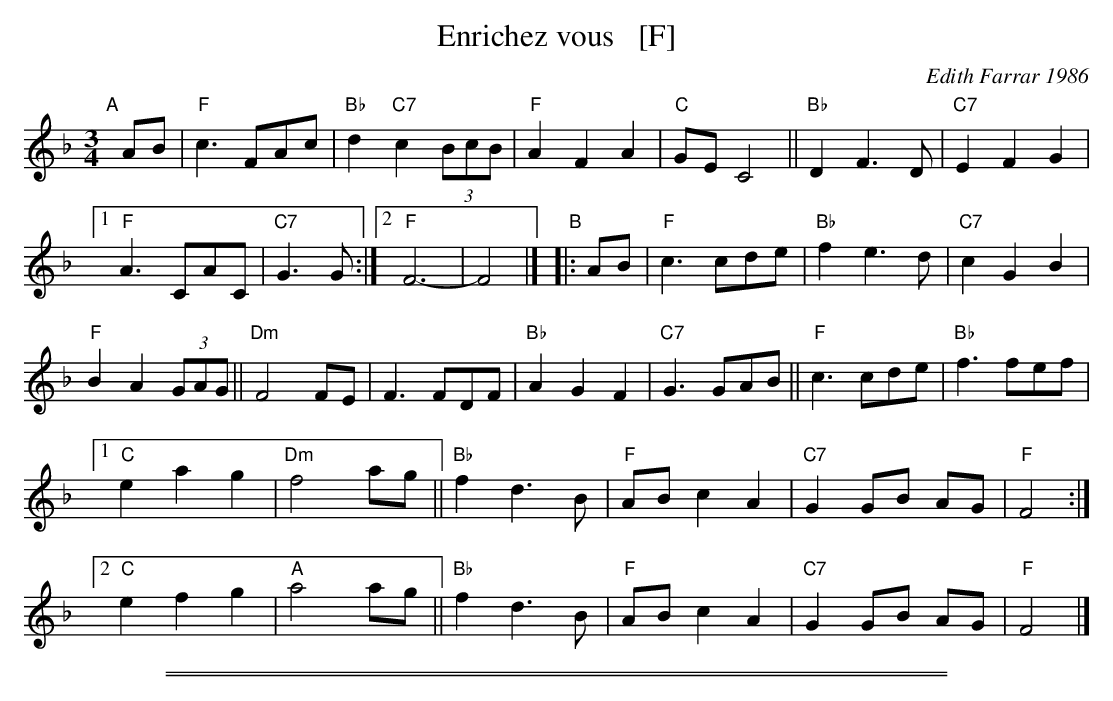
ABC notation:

X:1
T: Enrichez vous   [F]
C: Edith Farrar 1986
M: 3/4
L: 1/8
K: F
"^A"[|] AB |\
"F"c3 FAc | "Bb"d2 "C7"c2 (3BcB |\
"F"A2 F2 A2 | "C"GE C4 ||\
"Bb"D2 F3 D | "C7"E2 F2G2 |
[1 "F"A3 CAC | "C7"G3 G :|\
[2 "F"F6- | F4 |]\
"^B"|: AB |\
"F"c3 cde | "Bb"f2 e3 d |\
"C7"c2G2 B2 |
"F"B2 A2 (3GAG ||\
"Dm"F4 FE | F3 FDF |\
"Bb"A2 G2 F2 | "C7"G3 GAB ||\
"F"c3 cde | "Bb"f3 fef |
[1 "C"e2 a2 g2 | "Dm"f4 ag ||\
"Bb"f2 d3 B | "F"AB c2 A2 |\
"C7"G2GB AG | "F"F4 :|
[2 "C"e2 f2 g2 | "A"a4 ag ||\
"Bb"f2 d3 B | "F"AB c2 A2 |\
"C7"G2 GB AG | "F"F4 |]
